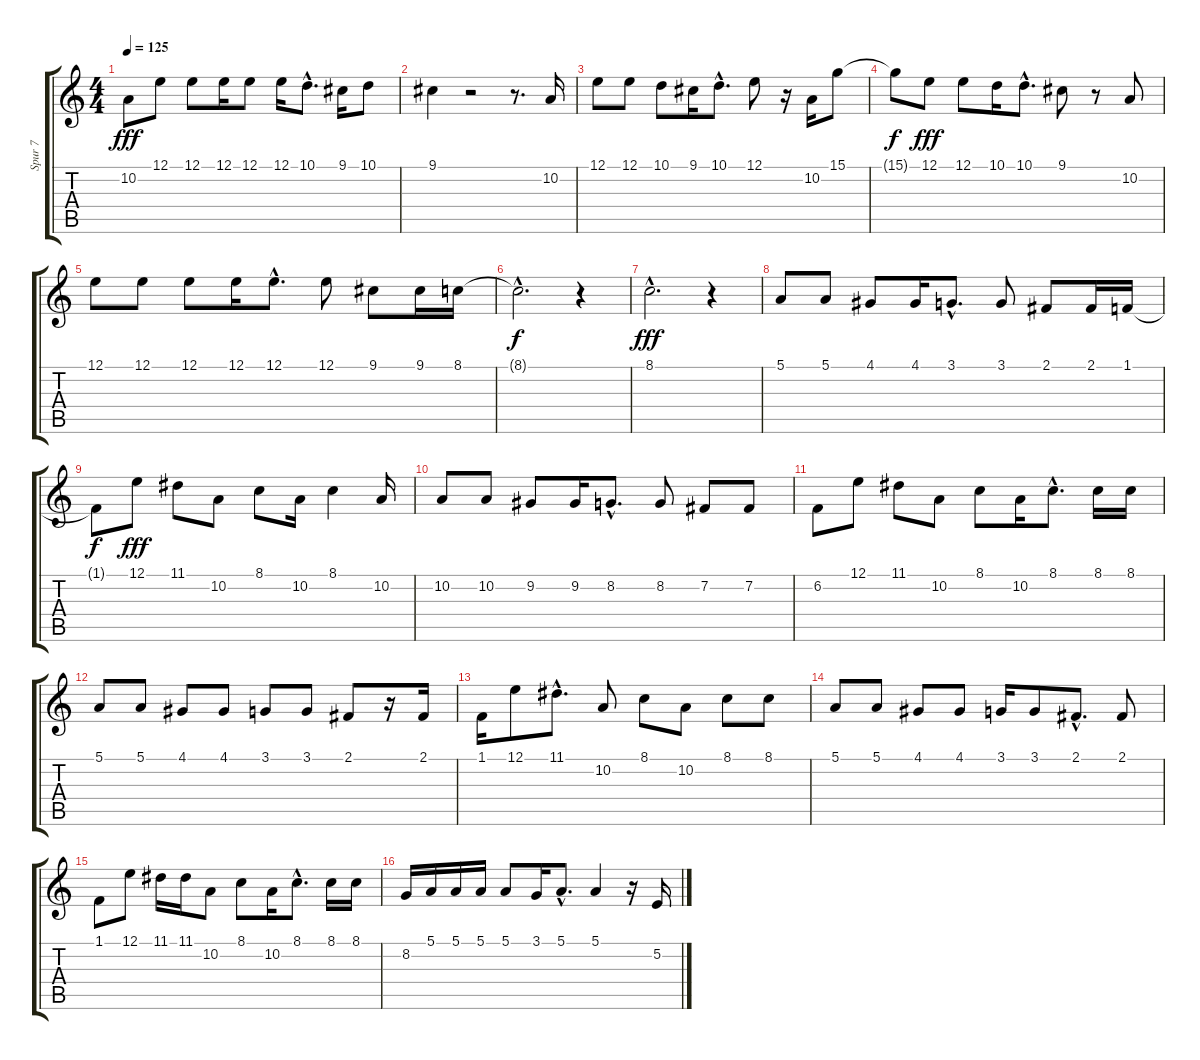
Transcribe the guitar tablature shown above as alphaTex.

\track ("Spur 7" "Spur 7") {instrument trumpet}
\staff {score tabs}
\tuning (E4 B3 G3 D3 A2 E2) {hide}
\ts (4 4)
\tempo 125
\clef g2
\ks c
10.2.8{dy fff} 12.1.8 12.1.8 12.1.16 12.1.8 12.1.16 10.1{hac}.8{d} 9.1.16 10.1.8 |
9.1.4 r.2 r.8{d} 10.2.16 |
12.1.8 12.1.8 10.1.8 9.1.16 10.1{hac}.8{d} 12.1.8 r.16 10.2.16 15.1.8 |
15.1{t}.8{dy f} 12.1.8{dy fff} 12.1.8 10.1.16 10.1{hac}.8{d} 9.1.8 r.8 10.2.8 |
12.1.8 12.1.8 12.1.8 12.1.16 12.1{hac}.8{d} 12.1.8 9.1.8 9.1.16 8.1.16 |
8.1{hac t}.2{d dy f} r.4 |
8.1{hac}.2{d dy fff} r.4 |
5.1.8 5.1.8 4.1.8 4.1.16 3.1{hac}.8{d} 3.1.8 2.1.8 2.1.16 1.1.16 |
1.1{t}.8{dy f} 12.1.8{dy fff} 11.1.8 10.2.8 8.1.8 10.2.16 8.1.4 10.2.16 |
10.2.8 10.2.8 9.2.8 9.2.16 8.2{hac}.8{d} 8.2.8 7.2.8 7.2.8 |
6.2.8 12.1.8 11.1.8 10.2.8 8.1.8 10.2.16 8.1{hac}.8{d} 8.1.16 8.1.16 |
5.1.8 5.1.8 4.1.8 4.1.8 3.1.8 3.1.8 2.1.8 r.16 2.1.16 |
1.1.16 12.1.8 11.1{hac}.8{d} 10.2.8 8.1.8 10.2.8 8.1.8 8.1.8 |
5.1.8 5.1.8 4.1.8 4.1.8 3.1.16 3.1.8 2.1{hac}.8{d} 2.1.8 |
1.1.8 12.1.8 11.1.16 11.1.16 10.2.8 8.1.8 10.2.16 8.1{hac}.8{d} 8.1.16 8.1.16 |
8.2.16 5.1.16 5.1.16 5.1.16 5.1.8 3.1.16 5.1{hac}.8{d} 5.1.4 r.16 5.2.16
